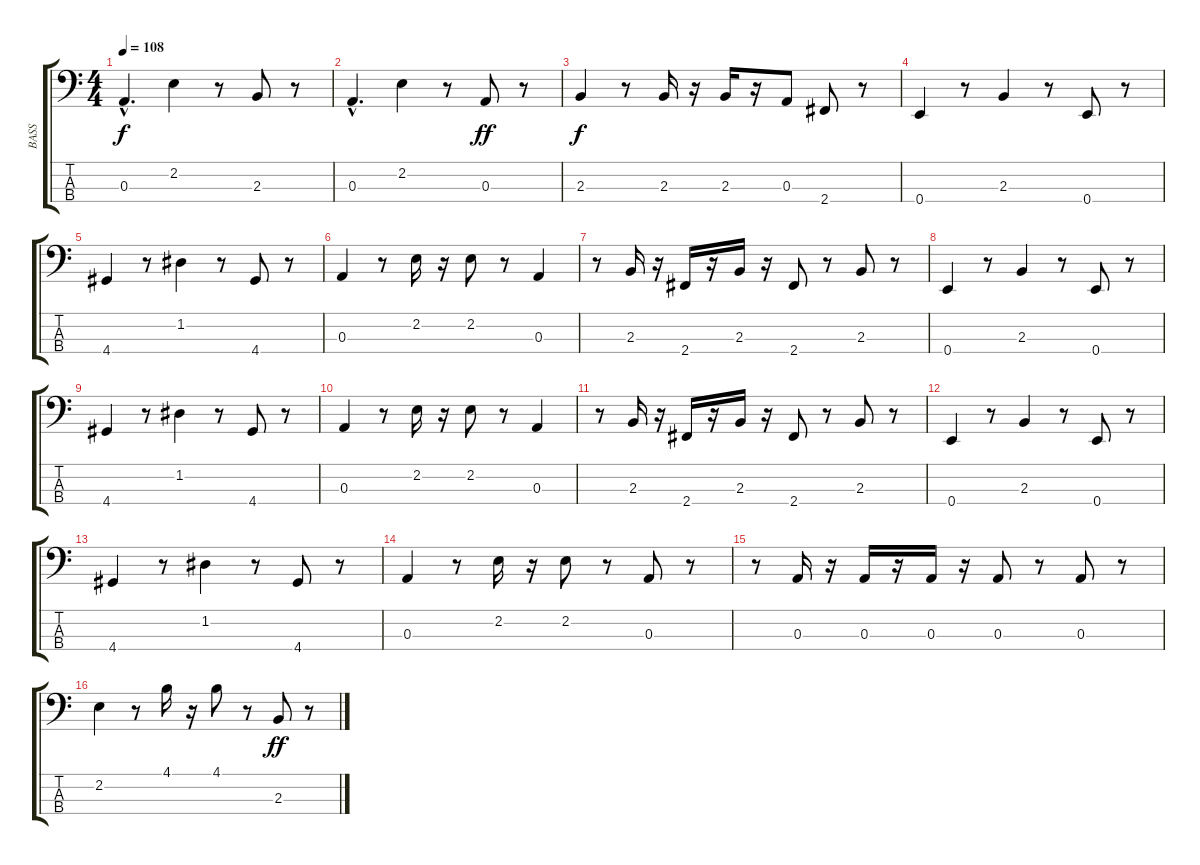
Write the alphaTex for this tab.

\track ("BASS                " "BASS      ") {instrument electricbassfinger}
\staff {score tabs}
\tuning (G2 D2 A1 E1) {hide}
\ts (4 4)
\tempo 108
\clef f4
\ks c
0.3{hac}.4{d dy f} 2.2.4 r.8 2.3.8 r.8 |
0.3{hac}.4{d} 2.2.4 r.8 0.3.8{dy ff} r.8 |
2.3.4{dy f} r.8 2.3.16 r.16 2.3.16 r.16 0.3.8 2.4.8 r.8 |
0.4.4 r.8 2.3.4 r.8 0.4.8 r.8 |
4.4.4 r.8 1.2.4 r.8 4.4.8 r.8 |
0.3.4 r.8 2.2.16 r.16 2.2.8 r.8 0.3.4 |
r.8 2.3.16 r.16 2.4.16 r.16 2.3.16 r.16 2.4.8 r.8 2.3.8 r.8 |
0.4.4 r.8 2.3.4 r.8 0.4.8 r.8 |
4.4.4 r.8 1.2.4 r.8 4.4.8 r.8 |
0.3.4 r.8 2.2.16 r.16 2.2.8 r.8 0.3.4 |
r.8 2.3.16 r.16 2.4.16 r.16 2.3.16 r.16 2.4.8 r.8 2.3.8 r.8 |
0.4.4 r.8 2.3.4 r.8 0.4.8 r.8 |
4.4.4 r.8 1.2.4 r.8 4.4.8 r.8 |
0.3.4 r.8 2.2.16 r.16 2.2.8 r.8 0.3.8 r.8 |
r.8 0.3.16 r.16 0.3.16 r.16 0.3.16 r.16 0.3.8 r.8 0.3.8 r.8 |
2.2.4 r.8 4.1.16 r.16 4.1.8 r.8 2.3.8{dy ff} r.8
